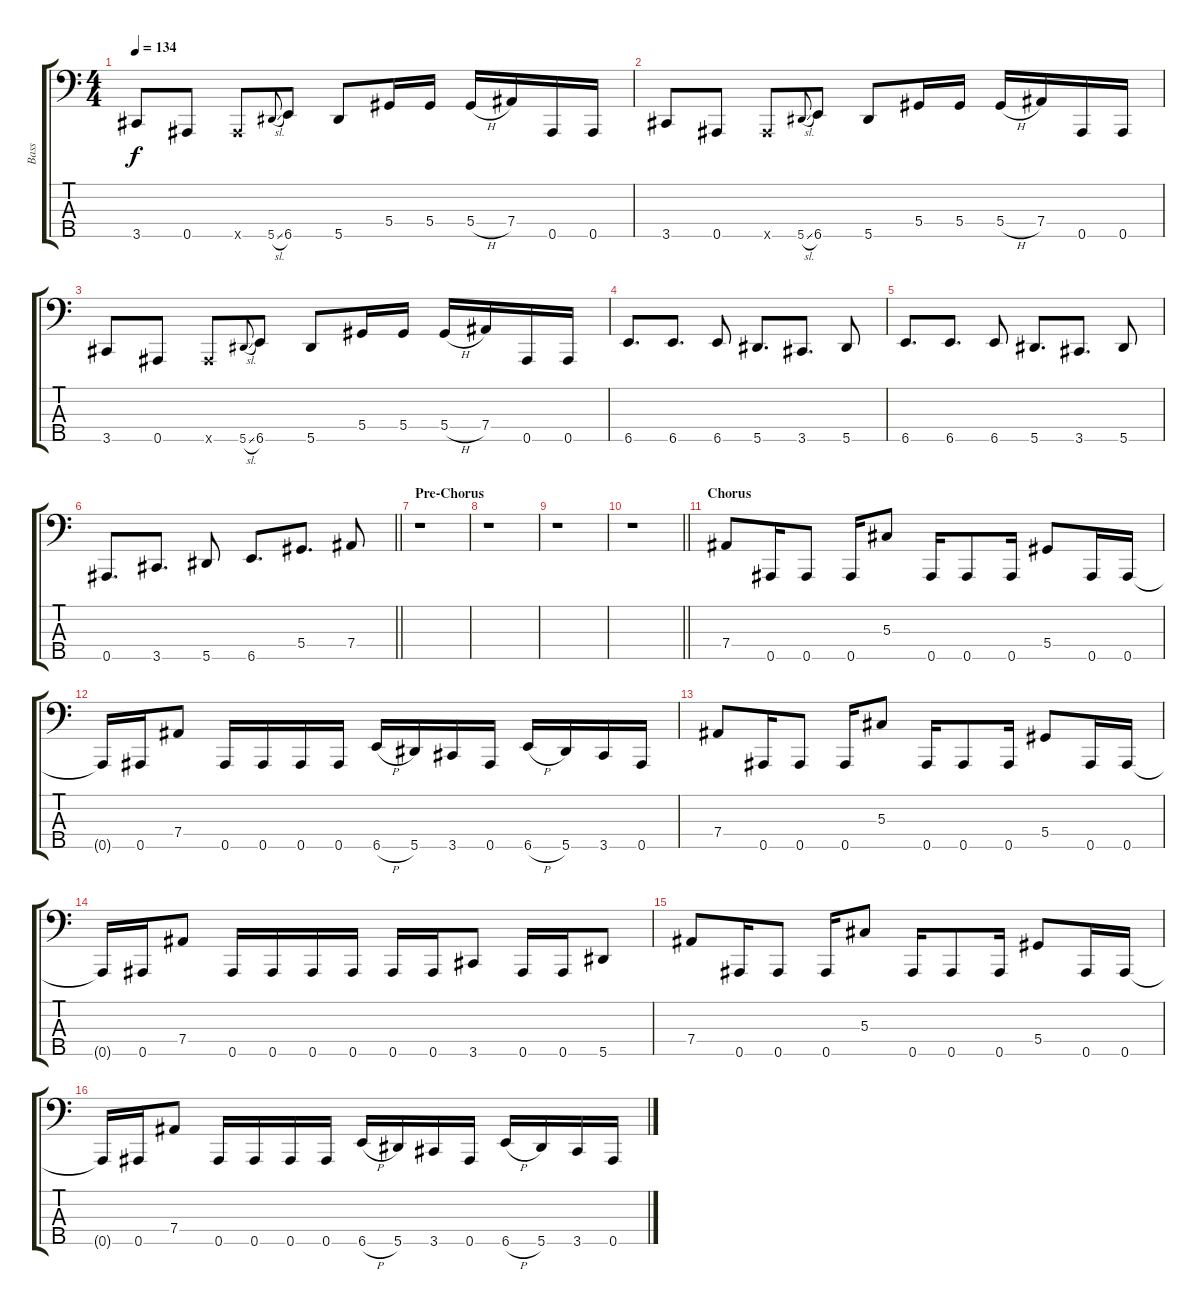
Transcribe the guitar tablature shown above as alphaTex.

\track ("Bass" "Bass") {instrument electricbassfinger}
\staff {score tabs}
\tuning (Gb2 Db2 Ab1 Eb1 Bb0) {hide}
\ts (4 4)
\tempo 134
\clef f4
\ks c
3.5.8{dy f} 0.5.8 0.5{x}.8 5.5{sl}.8{gr onbeat} 6.5.8 5.5.8 5.4.16 5.4.16 5.4{h}.16 7.4.16 0.5.16 0.5.16 |
3.5.8 0.5.8 0.5{x}.8 5.5{sl}.8{gr onbeat} 6.5.8 5.5.8 5.4.16 5.4.16 5.4{h}.16 7.4.16 0.5.16 0.5.16 |
3.5.8 0.5.8 0.5{x}.8 5.5{sl}.8{gr onbeat} 6.5.8 5.5.8 5.4.16 5.4.16 5.4{h}.16 7.4.16 0.5.16 0.5.16 |
6.5.8{d} 6.5.8{d} 6.5.8 5.5.8{d} 3.5.8{d} 5.5.8 |
6.5.8{d} 6.5.8{d} 6.5.8 5.5.8{d} 3.5.8{d} 5.5.8 |
\barLineRight lightlight
0.5.8{d} 3.5.8{d} 5.5.8 6.5.8{d} 5.4.8{d} 7.4.8 |
\section ("" "Pre-Chorus")
r.1 |
r.1 |
r.1 |
\barLineRight lightlight
r.1 |
\section ("" "Chorus")
7.4.8 0.5.16 0.5.8 0.5.16 5.3.8 0.5.16 0.5.8 0.5.16 5.4.8 0.5.16 0.5.16 |
0.5{t}.16 0.5.16 7.4.8 0.5.16 0.5.16 0.5.16 0.5.16 6.5{h}.16 5.5.16 3.5.16 0.5.16 6.5{h}.16 5.5.16 3.5.16 0.5.16 |
7.4.8 0.5.16 0.5.8 0.5.16 5.3.8 0.5.16 0.5.8 0.5.16 5.4.8 0.5.16 0.5.16 |
0.5{t}.16 0.5.16 7.4.8 0.5.16 0.5.16 0.5.16 0.5.16 0.5.16 0.5.16 3.5.8 0.5.16 0.5.16 5.5.8 |
7.4.8 0.5.16 0.5.8 0.5.16 5.3.8 0.5.16 0.5.8 0.5.16 5.4.8 0.5.16 0.5.16 |
0.5{t}.16 0.5.16 7.4.8 0.5.16 0.5.16 0.5.16 0.5.16 6.5{h}.16 5.5.16 3.5.16 0.5.16 6.5{h}.16 5.5.16 3.5.16 0.5.16
